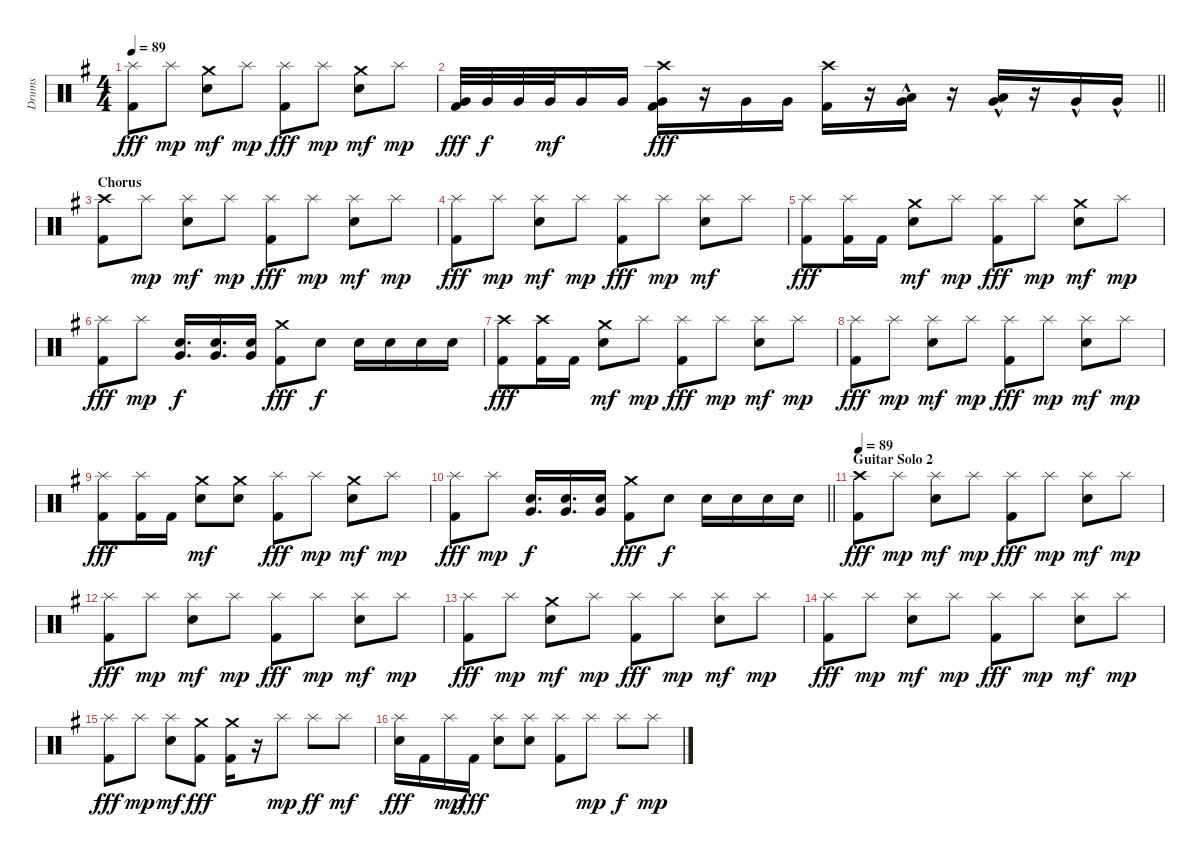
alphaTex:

\track ("Drums" "Drums") {instrument percussion}
\staff {score}
\articulation defaults
\ts (4 4)
\tempo 89
\clef neutral
\ks g
("Splash (hit)" "Kick (hit) 2").8{dy fff} "Splash (hit)".8{dy mp} ("Crash medium (hit)" "Electric Snare (hit)").8{dy mf} "Splash (hit)".8{dy mp} ("Splash (hit)" "Kick (hit) 2").8{dy fff} "Splash (hit)".8{dy mp} ("Crash medium (hit)" "Electric Snare (hit)").8{dy mf} "Splash (hit)".8{dy mp} |
\barLineRight lightlight
("Very Low Tom (hit)" "Kick (hit) 2").32{dy fff} "Very Low Tom (hit)".32{dy f} "Very Low Tom (hit)".32 "Very Low Tom (hit)".32{dy mf} "Very Low Tom (hit)".16 "Very Low Tom (hit)".16 ("Crash high (hit)" "Very Low Tom (hit)" "Kick (hit) 2").16{dy fff} r.16 "Very Low Tom (hit)".16 "Very Low Tom (hit)".16 ("Crash high (hit)" "Kick (hit) 2").16 r.16 ("Very Low Tom (hit)"{hac} "Low Floor Tom (hit)"{hac}).16{bd 60} r.16 ("Very Low Tom (hit)"{hac} "Low Floor Tom (hit)"{hac}).16{bd 60} r.16 "Very Low Tom (hit)"{hac}.16 "Very Low Tom (hit)"{hac}.16 |
\section ("" "Chorus")
("Crash high (hit)" "Kick (hit) 2").8 "Splash (hit)".8{dy mp} ("Splash (hit)" "Electric Snare (hit)").8{dy mf} "Splash (hit)".8{dy mp} ("Splash (hit)" "Kick (hit) 2").8{dy fff} "Splash (hit)".8{dy mp} ("Splash (hit)" "Electric Snare (hit)").8{dy mf} "Splash (hit)".8{dy mp} |
("Splash (hit)" "Kick (hit) 2").8{dy fff} "Splash (hit)".8{dy mp} ("Splash (hit)" "Electric Snare (hit)").8{dy mf} "Splash (hit)".8{dy mp} ("Splash (hit)" "Kick (hit) 2").8{dy fff} "Splash (hit)".8{dy mp} ("Splash (hit)" "Electric Snare (hit)").8{dy mf} "Splash (hit)".8 |
("Splash (hit)" "Kick (hit) 2").8{dy fff} ("Splash (hit)" "Kick (hit) 2").16 "Kick (hit) 2".16 ("Crash medium (hit)" "Electric Snare (hit)").8{dy mf} "Splash (hit)".8{dy mp} ("Splash (hit)" "Kick (hit) 2").8{dy fff} "Splash (hit)".8{dy mp} ("Crash medium (hit)" "Electric Snare (hit)").8{dy mf} "Splash (hit)".8{dy mp} |
("Splash (hit)" "Kick (hit) 2").8{dy fff} "Splash (hit)".8{dy mp} ("Very Low Tom (hit)" "Electric Snare (hit)").16{d dy f} ("Very Low Tom (hit)" "Electric Snare (hit)").16{d} ("Very Low Tom (hit)" "Electric Snare (hit)").16 ("Crash medium (hit)" "Kick (hit) 2").8{dy fff} "Electric Snare (hit)".8{dy f} "Electric Snare (hit)".16 "Electric Snare (hit)".16 "Electric Snare (hit)".16 "Electric Snare (hit)".16 |
("Crash high (hit)" "Kick (hit) 2").8{dy fff} ("Crash high (hit)" "Kick (hit) 2").16 "Kick (hit) 2".16 ("Crash medium (hit)" "Electric Snare (hit)").8{dy mf} "Splash (hit)".8{dy mp} ("Splash (hit)" "Kick (hit) 2").8{dy fff} "Splash (hit)".8{dy mp} ("Splash (hit)" "Electric Snare (hit)").8{dy mf} "Splash (hit)".8{dy mp} |
("Splash (hit)" "Kick (hit) 2").8{dy fff} "Splash (hit)".8{dy mp} ("Splash (hit)" "Electric Snare (hit)").8{dy mf} "Splash (hit)".8{dy mp} ("Splash (hit)" "Kick (hit) 2").8{dy fff} "Splash (hit)".8{dy mp} ("Splash (hit)" "Electric Snare (hit)").8{dy mf} "Splash (hit)".8{dy mp} |
("Splash (hit)" "Kick (hit) 2").8{dy fff} ("Splash (hit)" "Kick (hit) 2").16 "Kick (hit) 2".16 ("Crash medium (hit)" "Electric Snare (hit)").8{dy mf} ("Crash medium (hit)" "Electric Snare (hit)").8 ("Splash (hit)" "Kick (hit) 2").8{dy fff} "Splash (hit)".8{dy mp} ("Crash medium (hit)" "Electric Snare (hit)").8{dy mf} "Splash (hit)".8{dy mp} |
\barLineRight lightlight
("Splash (hit)" "Kick (hit) 2").8{dy fff} "Splash (hit)".8{dy mp} ("Very Low Tom (hit)" "Electric Snare (hit)").16{d dy f} ("Very Low Tom (hit)" "Electric Snare (hit)").16{d} ("Very Low Tom (hit)" "Electric Snare (hit)").16 ("Crash medium (hit)" "Kick (hit) 2").8{dy fff} "Electric Snare (hit)".8{dy f} "Electric Snare (hit)".16 "Electric Snare (hit)".16 "Electric Snare (hit)".16 "Electric Snare (hit)".16 |
\section ("" "Guitar Solo 2")
\tempo 89
("Crash high (hit)" "Kick (hit) 2").8{dy fff} "Splash (hit)".8{dy mp} ("Splash (hit)" "Electric Snare (hit)").8{dy mf} "Splash (hit)".8{dy mp} ("Splash (hit)" "Kick (hit) 2").8{dy fff} "Splash (hit)".8{dy mp} ("Splash (hit)" "Electric Snare (hit)").8{dy mf} "Splash (hit)".8{dy mp} |
("Splash (hit)" "Kick (hit) 2").8{dy fff} "Splash (hit)".8{dy mp} ("Splash (hit)" "Electric Snare (hit)").8{dy mf} "Splash (hit)".8{dy mp} ("Splash (hit)" "Kick (hit) 2").8{dy fff} "Splash (hit)".8{dy mp} ("Splash (hit)" "Electric Snare (hit)").8{dy mf} "Splash (hit)".8{dy mp} |
("Splash (hit)" "Kick (hit) 2").8{dy fff} "Splash (hit)".8{dy mp} ("Crash medium (hit)" "Electric Snare (hit)").8{dy mf} "Splash (hit)".8{dy mp} ("Splash (hit)" "Kick (hit) 2").8{dy fff} "Splash (hit)".8{dy mp} ("Splash (hit)" "Electric Snare (hit)").8{dy mf} "Splash (hit)".8{dy mp} |
("Splash (hit)" "Kick (hit) 2").8{dy fff} "Splash (hit)".8{dy mp} ("Splash (hit)" "Electric Snare (hit)").8{dy mf} "Splash (hit)".8{dy mp} ("Splash (hit)" "Kick (hit) 2").8{dy fff} "Splash (hit)".8{dy mp} ("Splash (hit)" "Electric Snare (hit)").8{dy mf} "Splash (hit)".8{dy mp} |
("Splash (hit)" "Kick (hit) 2").8{dy fff} "Splash (hit)".8{dy mp} ("Splash (hit)" "Electric Snare (hit)").8{dy mf} ("Crash medium (hit)" "Kick (hit) 2").8{dy fff} ("Crash medium (hit)" "Kick (hit) 2").16 r.16 "Splash (hit)".8{dy mp} "Splash (hit)".8{dy ff} "Splash (hit)".8{dy mf} |
("Splash (hit)" "Electric Snare (hit)").16{dy fff} "Kick (hit) 2".16 "Splash (hit)".16{dy mp} "Kick (hit) 2".16{dy fff} ("Splash (hit)" "Electric Snare (hit)").8 ("Splash (hit)" "Electric Snare (hit)").8 ("Splash (hit)" "Kick (hit) 2").8 "Splash (hit)".8{dy mp} "Splash (hit)".8{dy f} "Splash (hit)".8{dy mp}
